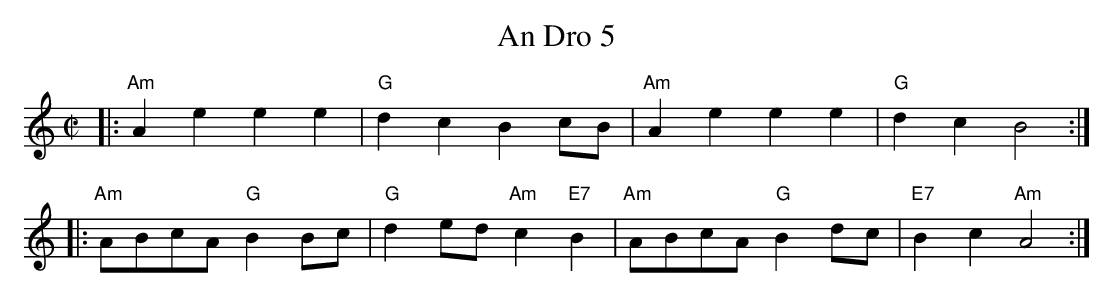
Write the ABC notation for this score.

X:1
T: An Dro 5
M: C|
L: 1/8
K: Am
|: "Am"A2e2 e2e2 | "G"d2c2 B2cB | "Am"A2e2 e2e2 | "G"d2c2 B4 :|
|: "Am"ABcA "G"B2Bc | "G"d2ed "Am"c2"E7"B2 | "Am"ABcA "G"B2dc | "E7"B2c2 "Am"A4 :|
